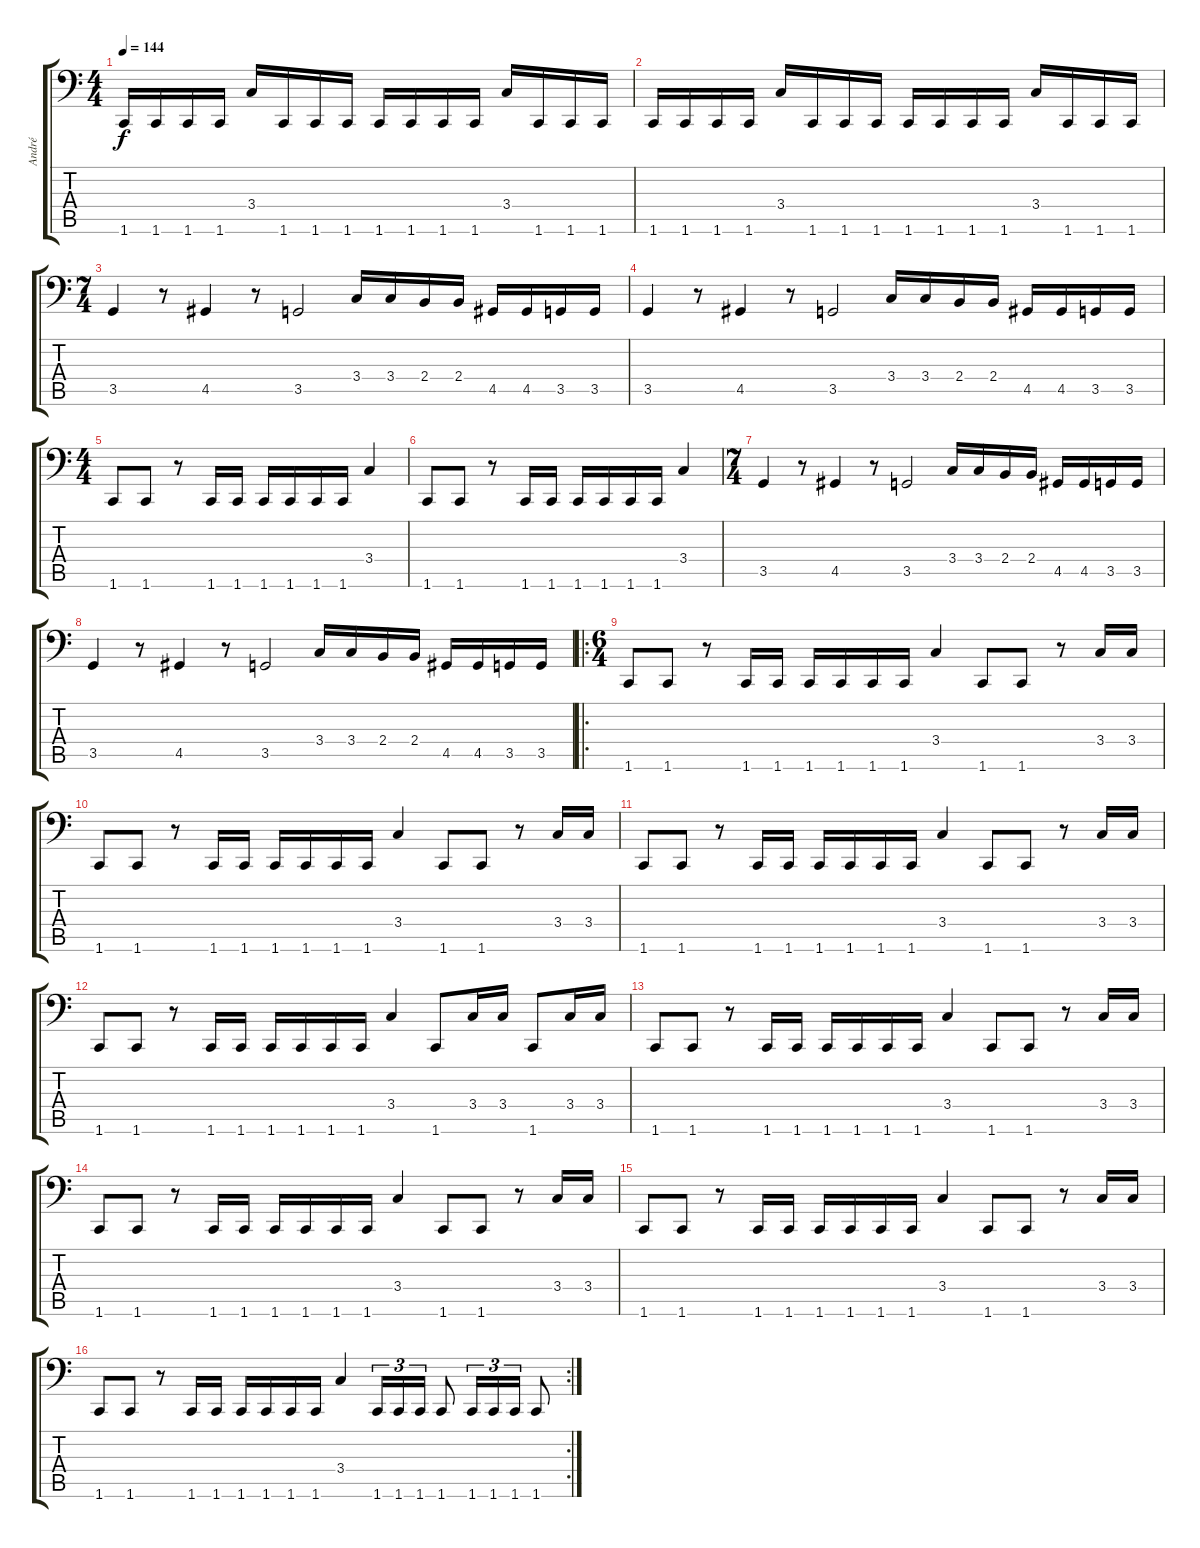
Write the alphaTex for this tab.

\track ("André" "André") {instrument electricbassfinger}
\staff {score tabs}
\tuning (C3 G2 D2 A1 E1 B0) {hide}
\ts (4 4)
\tempo 144
\clef f4
\ks c
1.6.16{dy f} 1.6.16 1.6.16 1.6.16 3.4.16 1.6.16 1.6.16 1.6.16 1.6.16 1.6.16 1.6.16 1.6.16 3.4.16 1.6.16 1.6.16 1.6.16 |
1.6.16 1.6.16 1.6.16 1.6.16 3.4.16 1.6.16 1.6.16 1.6.16 1.6.16 1.6.16 1.6.16 1.6.16 3.4.16 1.6.16 1.6.16 1.6.16 |
\ts (7 4)
3.5.4 r.8 4.5.4 r.8 3.5.2 3.4.16 3.4.16 2.4.16 2.4.16 4.5.16 4.5.16 3.5.16 3.5.16 |
3.5.4 r.8 4.5.4 r.8 3.5.2 3.4.16 3.4.16 2.4.16 2.4.16 4.5.16 4.5.16 3.5.16 3.5.16 |
\ts (4 4)
1.6.8 1.6.8 r.8 1.6.16 1.6.16 1.6.16 1.6.16 1.6.16 1.6.16 3.4.4 |
1.6.8 1.6.8 r.8 1.6.16 1.6.16 1.6.16 1.6.16 1.6.16 1.6.16 3.4.4 |
\ts (7 4)
3.5.4 r.8 4.5.4 r.8 3.5.2 3.4.16 3.4.16 2.4.16 2.4.16 4.5.16 4.5.16 3.5.16 3.5.16 |
3.5.4 r.8 4.5.4 r.8 3.5.2 3.4.16 3.4.16 2.4.16 2.4.16 4.5.16 4.5.16 3.5.16 3.5.16 |
\ro
\ts (6 4)
1.6.8 1.6.8 r.8 1.6.16 1.6.16 1.6.16 1.6.16 1.6.16 1.6.16 3.4.4 1.6.8 1.6.8 r.8 3.4.16 3.4.16 |
1.6.8 1.6.8 r.8 1.6.16 1.6.16 1.6.16 1.6.16 1.6.16 1.6.16 3.4.4 1.6.8 1.6.8 r.8 3.4.16 3.4.16 |
1.6.8 1.6.8 r.8 1.6.16 1.6.16 1.6.16 1.6.16 1.6.16 1.6.16 3.4.4 1.6.8 1.6.8 r.8 3.4.16 3.4.16 |
1.6.8 1.6.8 r.8 1.6.16 1.6.16 1.6.16 1.6.16 1.6.16 1.6.16 3.4.4 1.6.8 3.4.16 3.4.16 1.6.8 3.4.16 3.4.16 |
1.6.8 1.6.8 r.8 1.6.16 1.6.16 1.6.16 1.6.16 1.6.16 1.6.16 3.4.4 1.6.8 1.6.8 r.8 3.4.16 3.4.16 |
1.6.8 1.6.8 r.8 1.6.16 1.6.16 1.6.16 1.6.16 1.6.16 1.6.16 3.4.4 1.6.8 1.6.8 r.8 3.4.16 3.4.16 |
1.6.8 1.6.8 r.8 1.6.16 1.6.16 1.6.16 1.6.16 1.6.16 1.6.16 3.4.4 1.6.8 1.6.8 r.8 3.4.16 3.4.16 |
\rc 2
1.6.8 1.6.8 r.8 1.6.16 1.6.16 1.6.16 1.6.16 1.6.16 1.6.16 3.4.4 1.6.16{tu (3 2)} 1.6.16{tu (3 2)} 1.6.16{tu (3 2)} 1.6.8 1.6.16{tu (3 2)} 1.6.16{tu (3 2)} 1.6.16{tu (3 2)} 1.6.8
